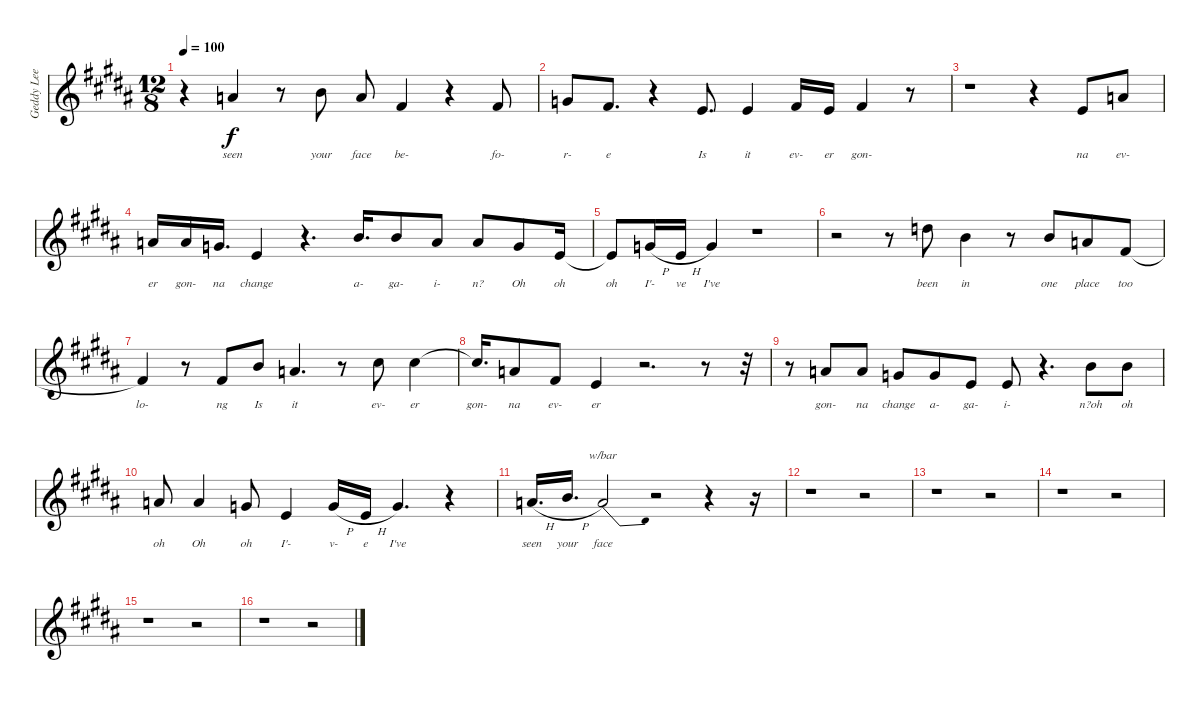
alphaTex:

\track ("Geddy Lee Vocals" "Geddy Lee ") {instrument reedorgan}
\staff {score}
\tuning (E4 B3 G3 D3 A2 E2) {hide}
\ts (12 8)
\tempo 100
\clef g2
\ks b
r.4{dy f} 10.2.4{lyrics (0 "seen") lyrics (1 "") lyrics (2 "") lyrics (3 "") lyrics (4 "")} r.8 12.2.8{lyrics (0 "your") lyrics (1 "") lyrics (2 "") lyrics (3 "") lyrics (4 "")} 10.2.8{lyrics (0 "face") lyrics (1 "") lyrics (2 "") lyrics (3 "") lyrics (4 "")} 11.3.4{lyrics (0 "be-") lyrics (1 "") lyrics (2 "") lyrics (3 "") lyrics (4 "")} r.4 11.3.8{lyrics (0 "fo-") lyrics (1 "") lyrics (2 "") lyrics (3 "") lyrics (4 "")} |
12.3.8{lyrics (0 "r-") lyrics (1 "") lyrics (2 "") lyrics (3 "") lyrics (4 "")} 11.3.8{d lyrics (0 "e") lyrics (1 "") lyrics (2 "") lyrics (3 "") lyrics (4 "")} r.4 9.3.8{d lyrics (0 "Is") lyrics (1 "") lyrics (2 "") lyrics (3 "") lyrics (4 "")} 9.3.4{lyrics (0 "it") lyrics (1 "") lyrics (2 "") lyrics (3 "") lyrics (4 "")} 11.3.16{lyrics (0 "ev-") lyrics (1 "") lyrics (2 "") lyrics (3 "") lyrics (4 "")} 9.3.16{lyrics (0 "er") lyrics (1 "") lyrics (2 "") lyrics (3 "") lyrics (4 "")} 11.3.4{lyrics (0 "gon-") lyrics (1 "") lyrics (2 "") lyrics (3 "") lyrics (4 "")} r.8 |
r.1 r.4 9.3.8{lyrics (0 "na") lyrics (1 "") lyrics (2 "") lyrics (3 "") lyrics (4 "")} 10.2.8{lyrics (0 "ev-") lyrics (1 "") lyrics (2 "") lyrics (3 "") lyrics (4 "")} |
10.2.16{lyrics (0 "er") lyrics (1 "") lyrics (2 "") lyrics (3 "") lyrics (4 "")} 10.2.16{lyrics (0 "gon-") lyrics (1 "") lyrics (2 "") lyrics (3 "") lyrics (4 "")} 12.3.16{d lyrics (0 "na") lyrics (1 "") lyrics (2 "") lyrics (3 "") lyrics (4 "")} 9.3.4{lyrics (0 "change") lyrics (1 "") lyrics (2 "") lyrics (3 "") lyrics (4 "")} r.4{d} 12.2.16{d lyrics (0 "a-") lyrics (1 "") lyrics (2 "") lyrics (3 "") lyrics (4 "")} 12.2.8{lyrics (0 "ga-") lyrics (1 "") lyrics (2 "") lyrics (3 "") lyrics (4 "")} 10.2.8{lyrics (0 "i-") lyrics (1 "") lyrics (2 "") lyrics (3 "") lyrics (4 "")} 10.2.8{lyrics (0 "n?") lyrics (1 "") lyrics (2 "") lyrics (3 "") lyrics (4 "")} 12.3.8{lyrics (0 "Oh") lyrics (1 "") lyrics (2 "") lyrics (3 "") lyrics (4 "")} 9.3.16{lyrics (0 "oh") lyrics (1 "") lyrics (2 "") lyrics (3 "") lyrics (4 "")} |
9.3{t}.8{lyrics (0 "oh") lyrics (1 "") lyrics (2 "") lyrics (3 "") lyrics (4 "")} 12.3{h}.16{lyrics (0 "I'-") lyrics (1 "") lyrics (2 "") lyrics (3 "") lyrics (4 "")} 9.3{h}.16{lyrics (0 "ve") lyrics (1 "") lyrics (2 "") lyrics (3 "") lyrics (4 "")} 12.3.4{lyrics (0 "I've") lyrics (1 "") lyrics (2 "") lyrics (3 "") lyrics (4 "")} r.1 |
r.2 r.8 10.1.8{lyrics (0 "been") lyrics (1 "") lyrics (2 "") lyrics (3 "") lyrics (4 "")} 12.2.4{lyrics (0 "in") lyrics (1 "") lyrics (2 "") lyrics (3 "") lyrics (4 "")} r.8 12.2.8{lyrics (0 "one") lyrics (1 "") lyrics (2 "") lyrics (3 "") lyrics (4 "")} 10.2.8{lyrics (0 "place") lyrics (1 "") lyrics (2 "") lyrics (3 "") lyrics (4 "")} 11.3.8{lyrics (0 "too") lyrics (1 "") lyrics (2 "") lyrics (3 "") lyrics (4 "")} |
11.3{t}.4{lyrics (0 "lo-") lyrics (1 "") lyrics (2 "") lyrics (3 "") lyrics (4 "")} r.8 11.3.8{lyrics (0 "ng") lyrics (1 "") lyrics (2 "") lyrics (3 "") lyrics (4 "")} 12.2.8{lyrics (0 "Is") lyrics (1 "") lyrics (2 "") lyrics (3 "") lyrics (4 "")} 10.2.4{d lyrics (0 "it") lyrics (1 "") lyrics (2 "") lyrics (3 "") lyrics (4 "")} r.8 9.1.8{lyrics (0 "ev-") lyrics (1 "") lyrics (2 "") lyrics (3 "") lyrics (4 "")} 9.1.4{lyrics (0 "er") lyrics (1 "") lyrics (2 "") lyrics (3 "") lyrics (4 "")} |
9.1{t}.16{d lyrics (0 "gon-") lyrics (1 "") lyrics (2 "") lyrics (3 "") lyrics (4 "")} 10.2.8{lyrics (0 "na") lyrics (1 "") lyrics (2 "") lyrics (3 "") lyrics (4 "")} 11.3.8{lyrics (0 "ev-") lyrics (1 "") lyrics (2 "") lyrics (3 "") lyrics (4 "")} 9.3.4{lyrics (0 "er") lyrics (1 "") lyrics (2 "") lyrics (3 "") lyrics (4 "")} r.2{d} r.8 r.32 |
r.8 10.2.8{lyrics (0 "gon-") lyrics (1 "") lyrics (2 "") lyrics (3 "") lyrics (4 "")} 10.2.8{lyrics (0 "na") lyrics (1 "") lyrics (2 "") lyrics (3 "") lyrics (4 "")} 12.3.8{lyrics (0 "change") lyrics (1 "") lyrics (2 "") lyrics (3 "") lyrics (4 "")} 12.3.8{lyrics (0 "a-") lyrics (1 "") lyrics (2 "") lyrics (3 "") lyrics (4 "")} 9.3.8{lyrics (0 "ga-") lyrics (1 "") lyrics (2 "") lyrics (3 "") lyrics (4 "")} 9.3.8{lyrics (0 "i-") lyrics (1 "") lyrics (2 "") lyrics (3 "") lyrics (4 "")} r.4{d} 12.2.8{lyrics (0 "n?oh") lyrics (1 "") lyrics (2 "") lyrics (3 "") lyrics (4 "")} 12.2.8{lyrics (0 "oh") lyrics (1 "") lyrics (2 "") lyrics (3 "") lyrics (4 "")} |
10.2.8{lyrics (0 "oh") lyrics (1 "") lyrics (2 "") lyrics (3 "") lyrics (4 "")} 10.2.4{lyrics (0 "Oh") lyrics (1 "") lyrics (2 "") lyrics (3 "") lyrics (4 "")} 12.3.8{lyrics (0 "oh") lyrics (1 "") lyrics (2 "") lyrics (3 "") lyrics (4 "")} 9.3.4{lyrics (0 "I'-") lyrics (1 "") lyrics (2 "") lyrics (3 "") lyrics (4 "")} 12.3{h}.16{lyrics (0 "v-") lyrics (1 "") lyrics (2 "") lyrics (3 "") lyrics (4 "")} 9.3{h}.16{lyrics (0 "e") lyrics (1 "") lyrics (2 "") lyrics (3 "") lyrics (4 "")} 12.3.4{d lyrics (0 "I've") lyrics (1 "") lyrics (2 "") lyrics (3 "") lyrics (4 "")} r.4 |
10.2{h}.16{d lyrics (0 "seen") lyrics (1 "") lyrics (2 "") lyrics (3 "") lyrics (4 "")} 12.2{h}.16{d lyrics (0 "your") lyrics (1 "") lyrics (2 "") lyrics (3 "") lyrics (4 "")} 10.2.2{tbe (dive default 0 0 60 -12) lyrics (0 "face") lyrics (1 "") lyrics (2 "") lyrics (3 "") lyrics (4 "")} r.2 r.4 r.16 |
r.1 r.2 |
r.1 r.2 |
r.1 r.2 |
r.1 r.2 |
r.1 r.2
